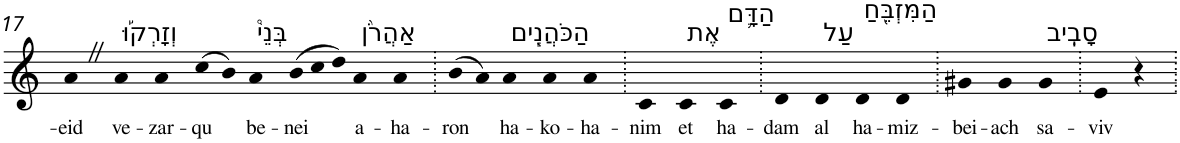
**kern	**text
*part1	*part1
*staff1	*staff1
*I"Piano	*
*I'Pno	*
!!LO:PB:g=z
*clefG2	*
*k[]	*
=17	=17
!	!LO:LY:b
4aZ	-eid
!LO:TX:a:t=וְזָרְק֡וּ	!
!	!LO:LY:b
4a	ve-
!	!LO:LY:b
4a	-zar-
!	!LO:LY:b
(>8cc	-qu
8b)	.
!LO:TX:a:t=בְּנֵי֩	!
!	!LO:LY:b
4a	be-
*Xtuplet	*
!	!LO:LY:b
(>12b	-nei
12cc	.
12dd)	.
!LO:TX:a:t=אַהֲרֹ֨ן	!
!	!LO:LY:b
4a	a-
!	!LO:LY:b
4a	-ha-
=18.	=18.
!	!LO:LY:b
(>8b	-ron
8a)	.
!LO:TX:a:t=הַכֹּהֲנִ֧ים	!
!	!LO:LY:b
4a	ha-
!	!LO:LY:b
4a	-ko-
!	!LO:LY:b
4a	-ha-
=19.	=19.
!	!LO:LY:b
4c	-nim
!LO:TX:a:t=אֶת	!
!	!LO:LY:b
4c	et
!LO:TX:a:t=הַדָּ֛ם	!
!	!LO:LY:b
4c	ha-
=20.	=20.
!	!LO:LY:b
4d	-dam
!LO:TX:a:t=עַל	!
!	!LO:LY:b
4d	al
!LO:TX:a:t=הַמִּזְבֵּ֖חַ	!
!	!LO:LY:b
4d	ha-
!	!LO:LY:b
4d	-miz-
=21.	=21.
!	!LO:LY:b
4g#X	-bei-
!	!LO:LY:b
4g#	-ach
!LO:TX:a:t=סָבִֽיב	!
!	!LO:LY:b
4g#	sa-
=22.	=22.
!	!LO:LY:b
4e	-viv
4r	.
=.	=.
*-	*-
